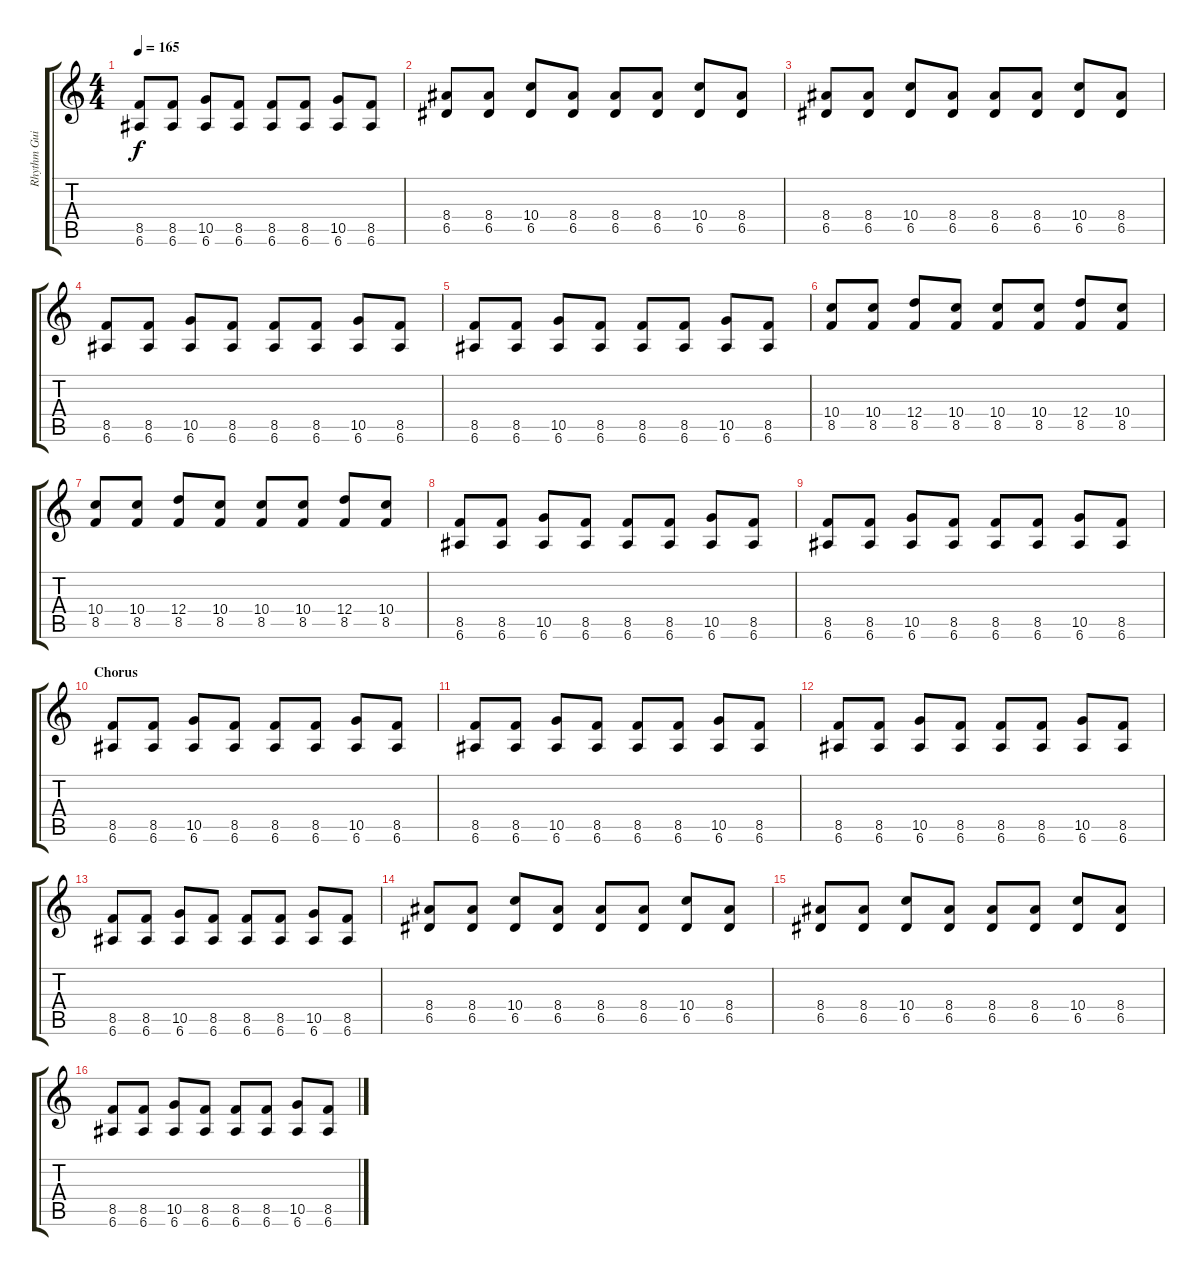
\track ("Rhythm Guitar" "Rhythm Gui") {instrument electricguitarjazz}
\staff {score tabs}
\tuning (E4 B3 G3 D3 A2 E2) {hide}
\ts (4 4)
\tempo 165
\clef g2
\ks c
(8.5 6.6).8{dy f} (8.5 6.6).8 (10.5 6.6).8 (8.5 6.6).8 (8.5 6.6).8 (8.5 6.6).8 (10.5 6.6).8 (8.5 6.6).8 |
(8.4 6.5).8 (8.4 6.5).8 (10.4 6.5).8 (8.4 6.5).8 (8.4 6.5).8 (8.4 6.5).8 (10.4 6.5).8 (8.4 6.5).8 |
(8.4 6.5).8 (8.4 6.5).8 (10.4 6.5).8 (8.4 6.5).8 (8.4 6.5).8 (8.4 6.5).8 (10.4 6.5).8 (8.4 6.5).8 |
(8.5 6.6).8 (8.5 6.6).8 (10.5 6.6).8 (8.5 6.6).8 (8.5 6.6).8 (8.5 6.6).8 (10.5 6.6).8 (8.5 6.6).8 |
(8.5 6.6).8 (8.5 6.6).8 (10.5 6.6).8 (8.5 6.6).8 (8.5 6.6).8 (8.5 6.6).8 (10.5 6.6).8 (8.5 6.6).8 |
(10.4 8.5).8 (10.4 8.5).8 (12.4 8.5).8 (10.4 8.5).8 (10.4 8.5).8 (10.4 8.5).8 (12.4 8.5).8 (10.4 8.5).8 |
(10.4 8.5).8 (10.4 8.5).8 (12.4 8.5).8 (10.4 8.5).8 (10.4 8.5).8 (10.4 8.5).8 (12.4 8.5).8 (10.4 8.5).8 |
(8.5 6.6).8 (8.5 6.6).8 (10.5 6.6).8 (8.5 6.6).8 (8.5 6.6).8 (8.5 6.6).8 (10.5 6.6).8 (8.5 6.6).8 |
(8.5 6.6).8 (8.5 6.6).8 (10.5 6.6).8 (8.5 6.6).8 (8.5 6.6).8 (8.5 6.6).8 (10.5 6.6).8 (8.5 6.6).8 |
\section ("" "Chorus")
(8.5 6.6).8 (8.5 6.6).8 (10.5 6.6).8 (8.5 6.6).8 (8.5 6.6).8 (8.5 6.6).8 (10.5 6.6).8 (8.5 6.6).8 |
(8.5 6.6).8 (8.5 6.6).8 (10.5 6.6).8 (8.5 6.6).8 (8.5 6.6).8 (8.5 6.6).8 (10.5 6.6).8 (8.5 6.6).8 |
(8.5 6.6).8 (8.5 6.6).8 (10.5 6.6).8 (8.5 6.6).8 (8.5 6.6).8 (8.5 6.6).8 (10.5 6.6).8 (8.5 6.6).8 |
(8.5 6.6).8 (8.5 6.6).8 (10.5 6.6).8 (8.5 6.6).8 (8.5 6.6).8 (8.5 6.6).8 (10.5 6.6).8 (8.5 6.6).8 |
(8.4 6.5).8 (8.4 6.5).8 (10.4 6.5).8 (8.4 6.5).8 (8.4 6.5).8 (8.4 6.5).8 (10.4 6.5).8 (8.4 6.5).8 |
(8.4 6.5).8 (8.4 6.5).8 (10.4 6.5).8 (8.4 6.5).8 (8.4 6.5).8 (8.4 6.5).8 (10.4 6.5).8 (8.4 6.5).8 |
(8.5 6.6).8 (8.5 6.6).8 (10.5 6.6).8 (8.5 6.6).8 (8.5 6.6).8 (8.5 6.6).8 (10.5 6.6).8 (8.5 6.6).8
